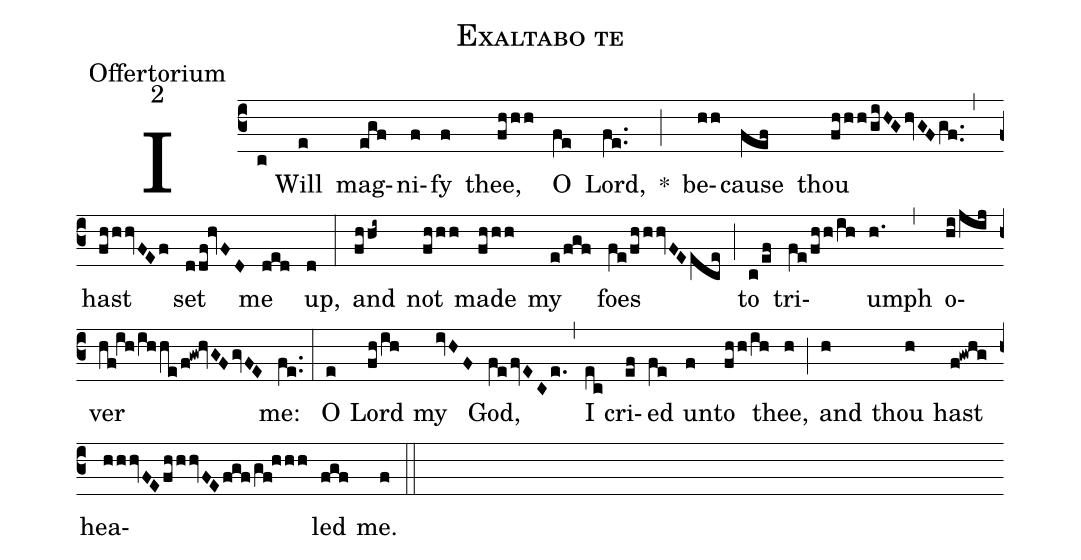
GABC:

name:Exaltabo te;
office-part:Offertorium;
mode:2;
%%
(c3) I(c) Will(e) mag(egf)ni(f)fy(f) thee,(fhhh) O(fe) Lord,(fe..) *(;) be(hh)cause(fef) thou(fhhh/giHG/hvGF/gf..) (,) hast(fhhhvFEf) set(ddf!hvFD) me(ded) up,(d) (:) and(fhhi~) not(fhhh) made(fhhh) my(e/fgf) foes(fe/fhhhvFEece) (;) to(c/ef) tri(fe/fhh/ih)umph(h.1) (,) o(hi/jij)ver(hf!ih/ihhe/f!gw!hvGF/gvFE) me:(fe..) (:) O(e) Lord(fh/ih) my(ivHF) God,(fe/fvECe.) (,) I(ec) cri(ef)ed(fe) un(f)to(fhh/ih) thee,(h) (;) and(h) thou(h) hast(f!gwhg) hea(hhhvFE/fhhhvFE/fgf/gf!hhh)led(fgf) me.(f) (::)
